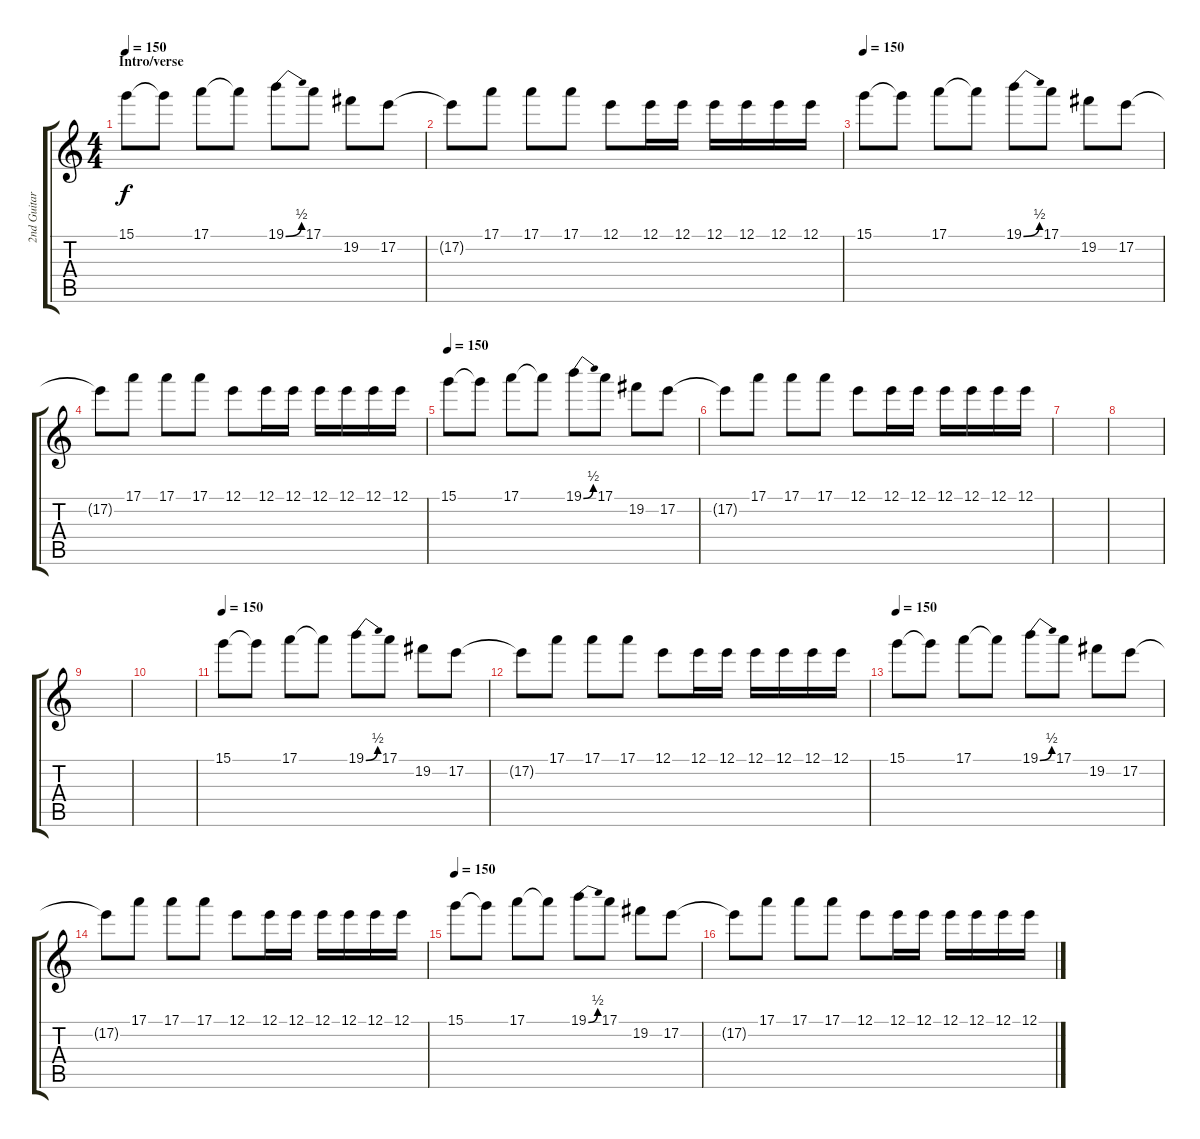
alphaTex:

\track ("2nd Guitar" "2nd Guitar") {instrument distortionguitar}
\staff {score tabs}
\tuning (E4 B3 G3 D3 A2 E2) {hide}
\ts (4 4)
\section ("" "Intro/verse")
\tempo 150
\clef g2
\ks c
15.1.8{dy f instrument distortionguitar} 15.1{t}.8 17.1.8 17.1{t}.8 19.1{be (bend 0 0 60 2)}.8 17.1.8 19.2.8 17.2.8 |
17.2{t}.8 17.1.8 17.1.8 17.1.8 12.1.8 12.1.16 12.1.16 12.1.16 12.1.16 12.1.16 12.1.16 |
\tempo 150
15.1.8{instrument distortionguitar} 15.1{t}.8 17.1.8 17.1{t}.8 19.1{be (bend 0 0 60 2)}.8 17.1.8 19.2.8 17.2.8 |
17.2{t}.8 17.1.8 17.1.8 17.1.8 12.1.8 12.1.16 12.1.16 12.1.16 12.1.16 12.1.16 12.1.16 |
\tempo 150
15.1.8{instrument distortionguitar} 15.1{t}.8 17.1.8 17.1{t}.8 19.1{be (bend 0 0 60 2)}.8 17.1.8 19.2.8 17.2.8 |
17.2{t}.8 17.1.8 17.1.8 17.1.8 12.1.8 12.1.16 12.1.16 12.1.16 12.1.16 12.1.16 12.1.16 |
|
|
|
|
\tempo 150
15.1.8{instrument distortionguitar} 15.1{t}.8 17.1.8 17.1{t}.8 19.1{be (bend 0 0 60 2)}.8 17.1.8 19.2.8 17.2.8 |
17.2{t}.8 17.1.8 17.1.8 17.1.8 12.1.8 12.1.16 12.1.16 12.1.16 12.1.16 12.1.16 12.1.16 |
\tempo 150
15.1.8{instrument distortionguitar} 15.1{t}.8 17.1.8 17.1{t}.8 19.1{be (bend 0 0 60 2)}.8 17.1.8 19.2.8 17.2.8 |
17.2{t}.8 17.1.8 17.1.8 17.1.8 12.1.8 12.1.16 12.1.16 12.1.16 12.1.16 12.1.16 12.1.16 |
\tempo 150
15.1.8{instrument distortionguitar} 15.1{t}.8 17.1.8 17.1{t}.8 19.1{be (bend 0 0 60 2)}.8 17.1.8 19.2.8 17.2.8 |
17.2{t}.8 17.1.8 17.1.8 17.1.8 12.1.8 12.1.16 12.1.16 12.1.16 12.1.16 12.1.16 12.1.16
